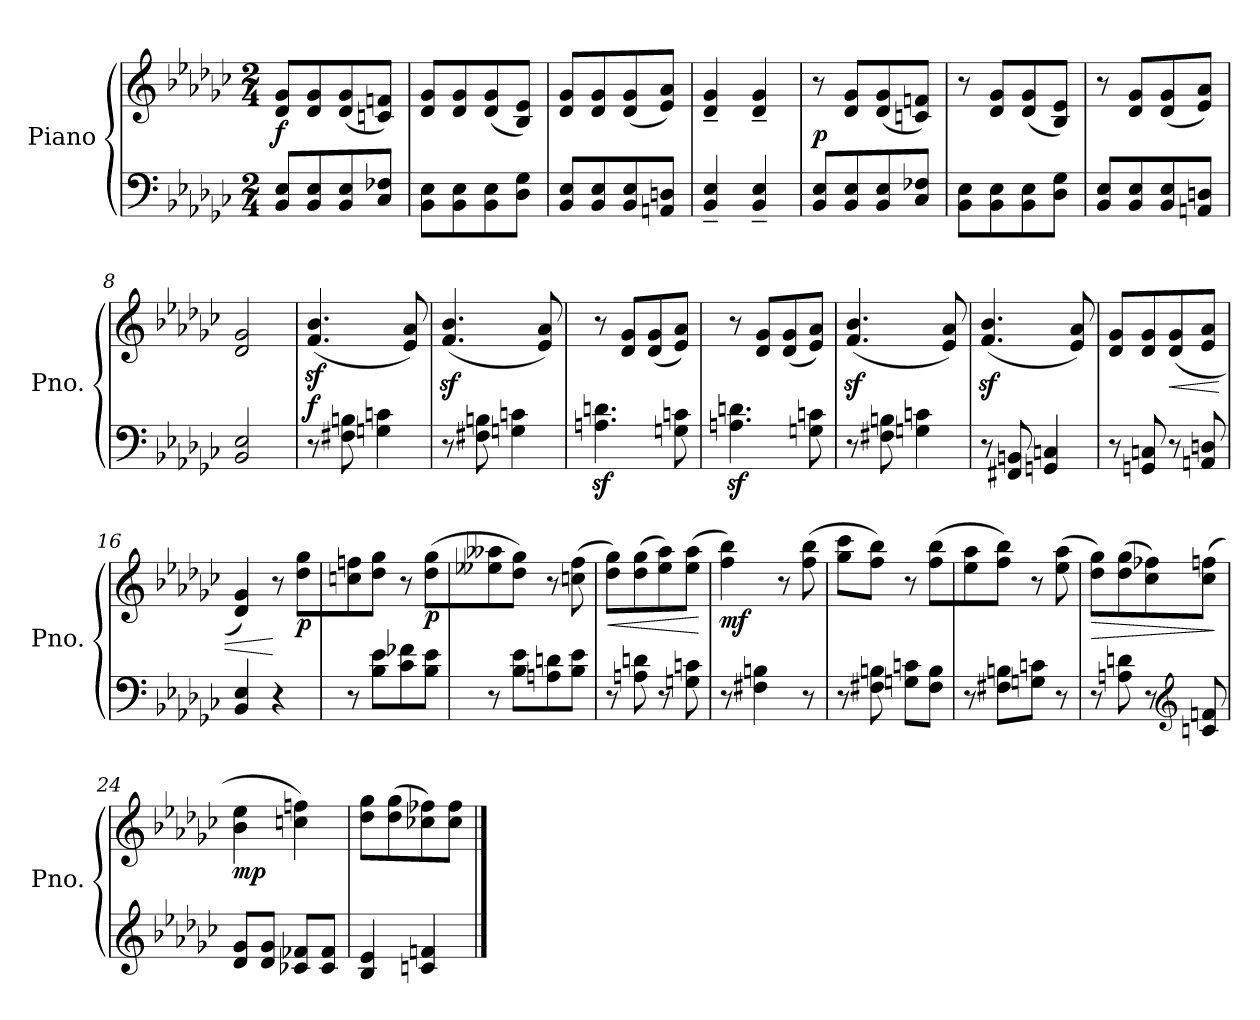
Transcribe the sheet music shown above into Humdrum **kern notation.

**kern	**kern	**dynam
*part1	*part1	*part1
*staff2	*staff1	*staff1/2
*I"Piano	*	*
*I'Pno.	*	*
*clefF4	*clefG2	*
*k[b-e-a-d-g-c-]	*k[b-e-a-d-g-c-]	*
*M2/4	*M2/4	*
*MM124	*MM124	*
=1	=1	=1
!	!	!LO:DY:a=2
8BB-/ 8E-/L	8d-/ 8g-/L	f
8BB-/ 8E-/	8d-/ 8g-/	.
8BB-/ 8E-/	(<8d-/ 8g-/	.
8C-/ 8F-X/J	8cn/ 8fn/J)	.
=2	=2	=2
8BB-\ 8E-\L	8d-/ 8g-/L	.
8BB-\ 8E-\	8d-/ 8g-/	.
8BB-\ 8E-\	(<8d-/ 8g-/	.
8D-\ 8G-\J	8B-/ 8e-/J)	.
=3	=3	=3
8BB-/ 8E-/L	8d-/ 8g-/L	.
8BB-/ 8E-/	8d-/ 8g-/	.
8BB-/ 8E-/	(<8d-/ 8g-/	.
8AAn/ 8Dn/J	8e-/ 8a-/J)	.
=4	=4	=4
4BB-/~ 4E-/~	4d-/~ 4g-/~	.
4BB-/~ 4E-/~	4d-/~ 4g-/~	.
=5	=5	=5
!	!	!LO:DY:a=2
8BB-/ 8E-/L	8r	p
8BB-/ 8E-/	8d-/ 8g-/L	.
8BB-/ 8E-/	(<8d-/ 8g-/	.
8C-/ 8F-X/J	8cn/ 8fn/J)	.
=6	=6	=6
8BB-\ 8E-\L	8r	.
8BB-\ 8E-\	8d-/ 8g-/L	.
8BB-\ 8E-\	(<8d-/ 8g-/	.
8D-\ 8G-\J	8B-/ 8e-/J)	.
=7	=7	=7
8BB-/ 8E-/L	8r	.
8BB-/ 8E-/	8d-/ 8g-/L	.
8BB-/ 8E-/	(<8d-/ 8g-/	.
8AAn/ 8Dn/J	8e-/ 8a-/J)	.
=8	=8	=8
2BB-/ 2E-/	2d-/ 2g-/	.
!!LO:LB:g=z
=9	=9	=9
!	!	!LO:DY:a=2
8r	(<4.f/z> 4.b-/z>	f
8F#X\ 8Bn\	.	.
4Gn\ 4cn\	.	.
.	8e-/ 8a-/)	.
=10	=10	=10
8r	(<4.f/z> 4.b-/z>	.
8F#X\ 8Bn\	.	.
4Gn\ 4cn\	.	.
.	8e-/ 8a-/)	.
=11	=11	=11
4.An\z< 4.dn\z<	8r	.
.	8d-/ 8g-/L	.
.	(<8d-/ 8g-/	.
8Gn\ 8cn\	8e-/ 8a-/J)	.
=12	=12	=12
4.An\z< 4.dn\z<	8r	.
.	8d-/ 8g-/L	.
.	(<8d-/ 8g-/	.
8Gn\ 8cn\	8e-/ 8a-/J)	.
=13	=13	=13
8r	(<4.f/z< 4.b-/z<	.
8F#X\ 8Bn\	.	.
4Gn\ 4cn\	.	.
.	8e-/ 8a-/)	.
=14	=14	=14
8r	(<4.f/z< 4.b-/z<	.
8FF#X/ 8BBn/	.	.
4GGn/ 4Cn/	.	.
.	8e-/ 8a-/)	.
!!LO:LB:g=z
=15	=15	=15
8r	8d-/ 8g-/L	.
8GGn/ 8Cn/	8d-/ 8g-/	.
!	!	!LO:HP:b
8r	(<8d-/ 8g-/	<
8AAn/ 8Dn/	8e-/ 8a-/J	.
=16	=16	=16
4BB-/ 4E-/	4d-/ 4g-/)	.
4r	8r	[
!	!	!LO:DY:b
.	8dd-\ 8gg-\L	p
=17	=17	=17
8r	8ccn\ 8ffn\	.
8B-\ 8e-\L	8dd-\ 8gg-\J	.
8c-\ 8f-X\	8r	.
!	!	!LO:DY:b
8B-\ 8e-\J	(>8dd-\ 8gg-\L	p
=18	=18	=18
8r	8ee--X\ 8aa--X\	.
8B-\ 8e-\L	8dd-\ 8gg-\J)	.
8An\ 8dn\	8r	.
8B-\ 8e-\J	(>8ccn\ 8ff\	.
=19	=19	=19
!	!	!LO:HP:b
8r	8dd-\ 8gg-\L)	<
8An\ 8dn\	(>8dd-\ 8gg-\	.
8r	8ee-\ 8aa-\)	.
8Gn\ 8cn\	(>8ee-\ 8aa-\J	.
.	.	[
=20	=20	=20
!	!	!LO:DY:b
8r	4ff\ 4bb-\)	mf
4F#X\ 4Bn\	.	.
.	8r	.
8r	(>8ff\ 8bb-\	.
!!LO:LB:g=z
=21	=21	=21
8r	8gg-\ 8ccc-\L	.
8F#X\ 8Bn\	8ff\ 8bb-\J)	.
8Gn\ 8cn\L	8r	.
8F#\ 8B\J	(>8ff\ 8bb-\L	.
=22	=22	=22
8r	8ee-\ 8aa-\	.
8F#X\ 8Bn\L	8ff\ 8bb-\J)	.
8Gn\ 8cn\J	8r	.
8r	(>8ee-\ 8aa-\	.
=23	=23	=23
!	!	!LO:HP:b
8r	8dd-\ 8gg-\L)	>
8An\ 8dn\	(>8dd-\ 8gg-\	.
8r	8cc-\ 8ff-X\)	.
*clefG2	*	*
8cn/ 8fn/	(>8cc-\ 8ffn\J	.
.	.	]
=24	=24	=24
!	!	!LO:DY:b
8d-/ 8g-/L	4b-\ 4ee-\	mp
8d-/ 8g-/J	.	.
8c-X/ 8f-X/L	4ccn\ 4ffn\)	.
8c-/ 8f-/J	.	.
=25	=25	=25
4B-/ 4e-/	8dd-\ 8gg-\L	.
.	(>8dd-\ 8gg-\	.
4cn/ 4fn/	8cc-X\ 8ff-X\)	.
.	8cc-\ 8ff-\J	.
==	==	==
*-	*-	*-
